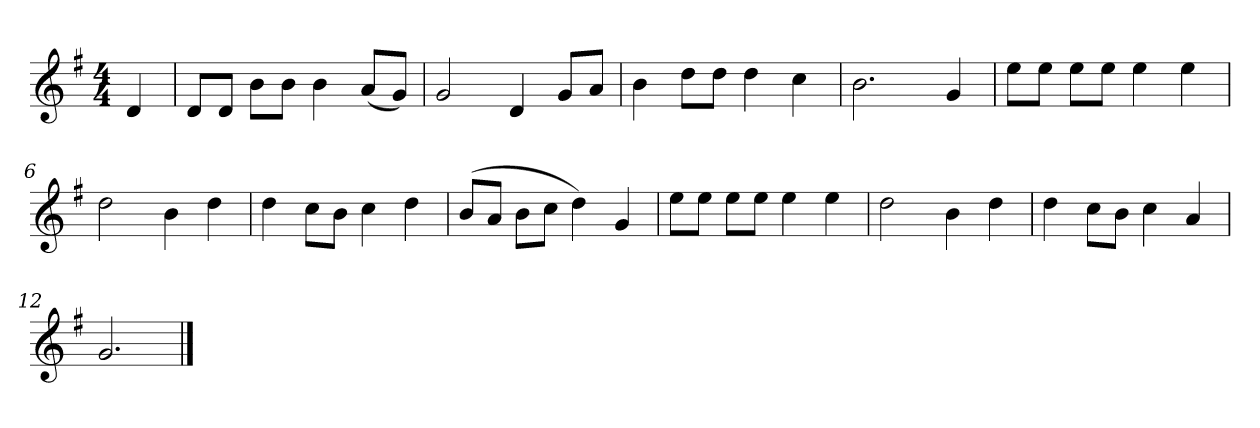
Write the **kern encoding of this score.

**kern
*part1
*staff1
*k[f#]
*M4/4
*MM120
=
4d
=1
8dL
8dJ
8bL
8bJ
4b
(8aL
8gJ)
=2
2g
4d
8gL
8aJ
=3
4b
8ddL
8ddJ
4dd
4cc
=4
2.b
4g
=5
8eeL
8eeJ
8eeL
8eeJ
4ee
4ee
=6
2dd
4b
4dd
=7
4dd
8ccL
8bJ
4cc
4dd
=8
(8bL
8aJ
8bL
8ccJ
4dd)
4g
=9
8eeL
8eeJ
8eeL
8eeJ
4ee
4ee
=10
2dd
4b
4dd
=11
4dd
8ccL
8bJ
4cc
4a
=12
2.g
==
*-
